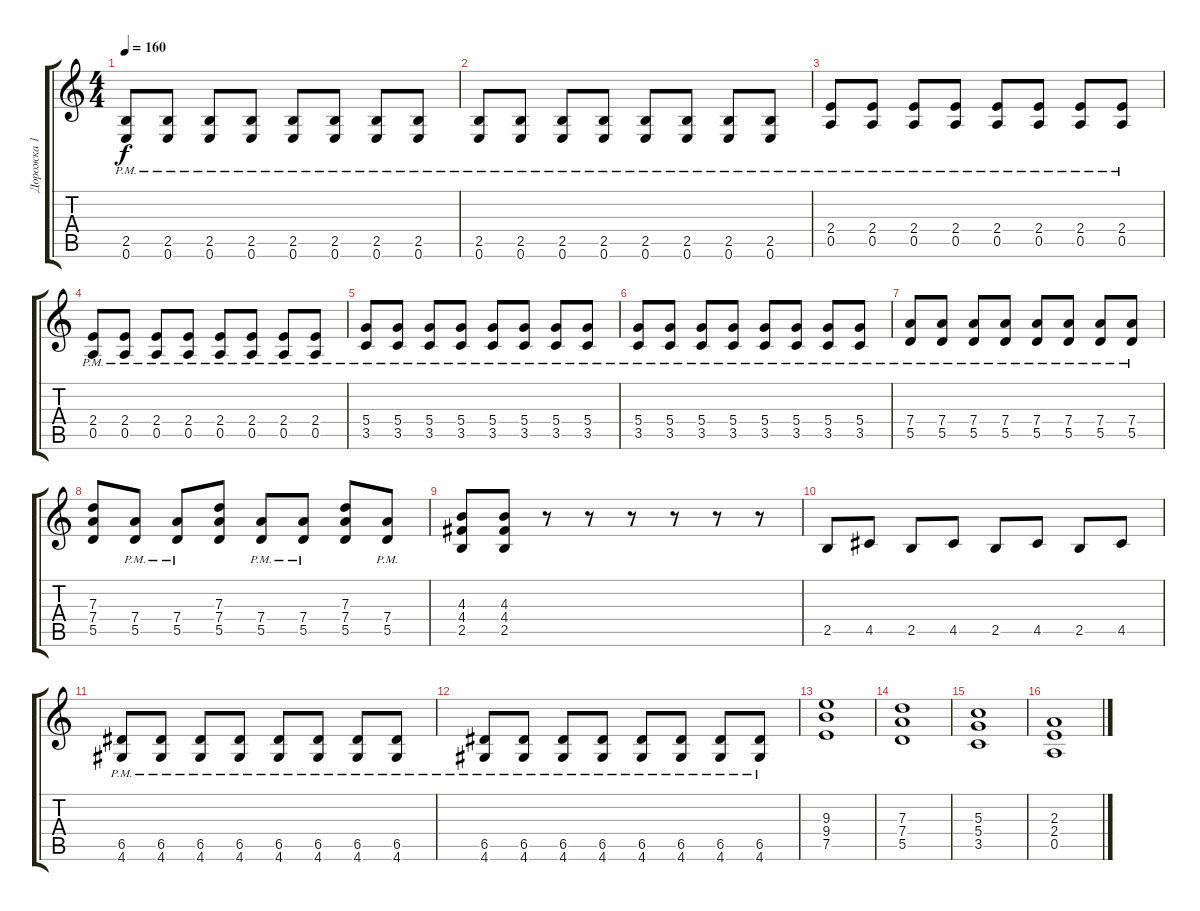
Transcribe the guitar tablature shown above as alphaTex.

\track ("Дорожка 1" "Дорожка 1") {instrument overdrivenguitar}
\staff {score tabs}
\tuning (E4 B3 G3 D3 A2 E2) {hide}
\ts (4 4)
\tempo 160
\clef g2
\ks c
(2.5{pm} 0.6{pm}).8{dy f} (2.5{pm} 0.6{pm}).8 (2.5{pm} 0.6{pm}).8 (2.5{pm} 0.6{pm}).8 (2.5{pm} 0.6{pm}).8 (2.5{pm} 0.6{pm}).8 (2.5{pm} 0.6{pm}).8 (2.5{pm} 0.6{pm}).8 |
(2.5{pm} 0.6{pm}).8 (2.5{pm} 0.6{pm}).8 (2.5{pm} 0.6{pm}).8 (2.5{pm} 0.6{pm}).8 (2.5{pm} 0.6{pm}).8 (2.5{pm} 0.6{pm}).8 (2.5{pm} 0.6{pm}).8 (2.5{pm} 0.6{pm}).8 |
(2.4{pm} 0.5{pm}).8 (2.4{pm} 0.5{pm}).8 (2.4{pm} 0.5{pm}).8 (2.4{pm} 0.5{pm}).8 (2.4{pm} 0.5{pm}).8 (2.4{pm} 0.5{pm}).8 (2.4{pm} 0.5{pm}).8 (2.4{pm} 0.5{pm}).8 |
(2.4{pm} 0.5{pm}).8 (2.4{pm} 0.5{pm}).8 (2.4{pm} 0.5{pm}).8 (2.4{pm} 0.5{pm}).8 (2.4{pm} 0.5{pm}).8 (2.4{pm} 0.5{pm}).8 (2.4{pm} 0.5{pm}).8 (2.4{pm} 0.5{pm}).8 |
(5.4{pm} 3.5{pm}).8 (5.4{pm} 3.5{pm}).8 (5.4{pm} 3.5{pm}).8 (5.4{pm} 3.5{pm}).8 (5.4{pm} 3.5{pm}).8 (5.4{pm} 3.5{pm}).8 (5.4{pm} 3.5{pm}).8 (5.4{pm} 3.5{pm}).8 |
(5.4{pm} 3.5{pm}).8 (5.4{pm} 3.5{pm}).8 (5.4{pm} 3.5{pm}).8 (5.4{pm} 3.5{pm}).8 (5.4{pm} 3.5{pm}).8 (5.4{pm} 3.5{pm}).8 (5.4{pm} 3.5{pm}).8 (5.4{pm} 3.5{pm}).8 |
(7.4{pm} 5.5{pm}).8 (7.4{pm} 5.5{pm}).8 (7.4{pm} 5.5{pm}).8 (7.4{pm} 5.5{pm}).8 (7.4{pm} 5.5{pm}).8 (7.4{pm} 5.5{pm}).8 (7.4{pm} 5.5{pm}).8 (7.4{pm} 5.5{pm}).8 |
(7.3 7.4 5.5).8 (7.4{pm} 5.5{pm}).8 (7.4{pm} 5.5{pm}).8 (7.3 7.4 5.5).8 (7.4{pm} 5.5{pm}).8 (7.4{pm} 5.5{pm}).8 (7.3 7.4 5.5).8 (7.4{pm} 5.5{pm}).8 |
(4.3 4.4 2.5).8 (4.3 4.4 2.5).8 r.8 r.8 r.8 r.8 r.8 r.8 |
2.5.8 4.5.8 2.5.8 4.5.8 2.5.8 4.5.8 2.5.8 4.5.8 |
(6.5{pm} 4.6{pm}).8 (6.5{pm} 4.6{pm}).8 (6.5{pm} 4.6{pm}).8 (6.5{pm} 4.6{pm}).8 (6.5{pm} 4.6{pm}).8 (6.5{pm} 4.6{pm}).8 (6.5{pm} 4.6{pm}).8 (6.5{pm} 4.6{pm}).8 |
(6.5{pm} 4.6{pm}).8 (6.5{pm} 4.6{pm}).8 (6.5{pm} 4.6{pm}).8 (6.5{pm} 4.6{pm}).8 (6.5{pm} 4.6{pm}).8 (6.5{pm} 4.6{pm}).8 (6.5{pm} 4.6{pm}).8 (6.5{pm} 4.6{pm}).8 |
(9.3 9.4 7.5).1 |
(7.3 7.4 5.5).1 |
(5.3 5.4 3.5).1 |
(2.3 2.4 0.5).1
